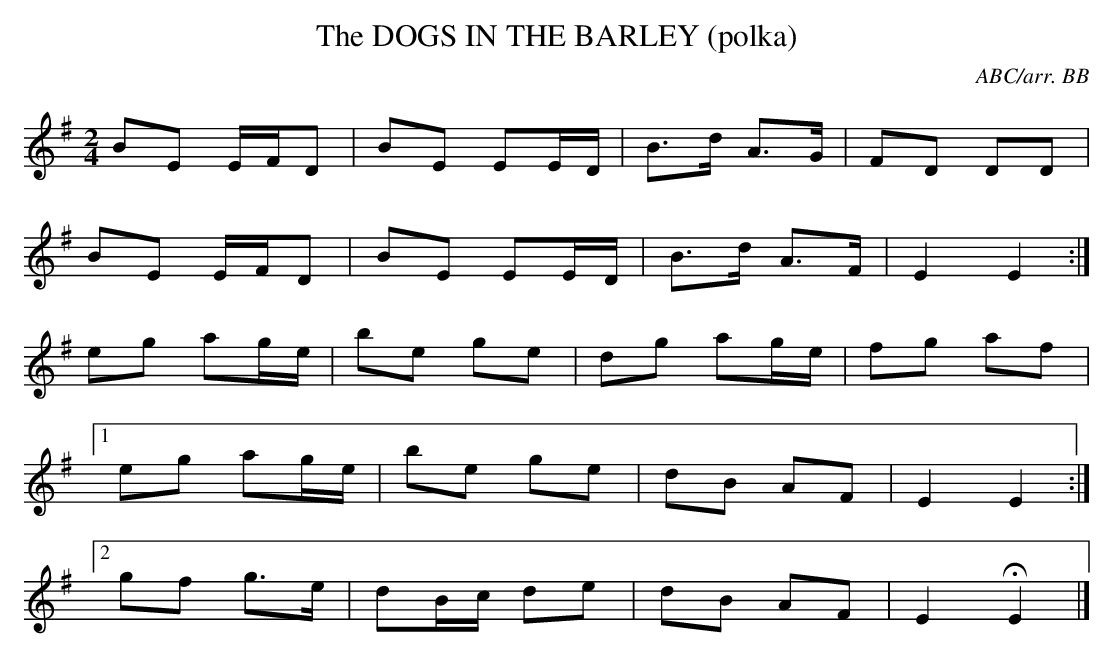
X:1
T:DOGS IN THE BARLEY (polka), The
C:ABC/arr. BB
L:1/8
M:2/4
K:Em
BE E/F/D|BE EE/D/|B>d A>G|FD DD|
BE E/F/D|BE EE/D/|B>d A>F|E2 E2:|
eg ag/e/|be ge|dg ag/e/|fg af|
[1 eg ag/e/|be ge|dB AF|E2 E2:|
[2 gf g>e|dB/c/ de|dB AF|E2 HE2|]
